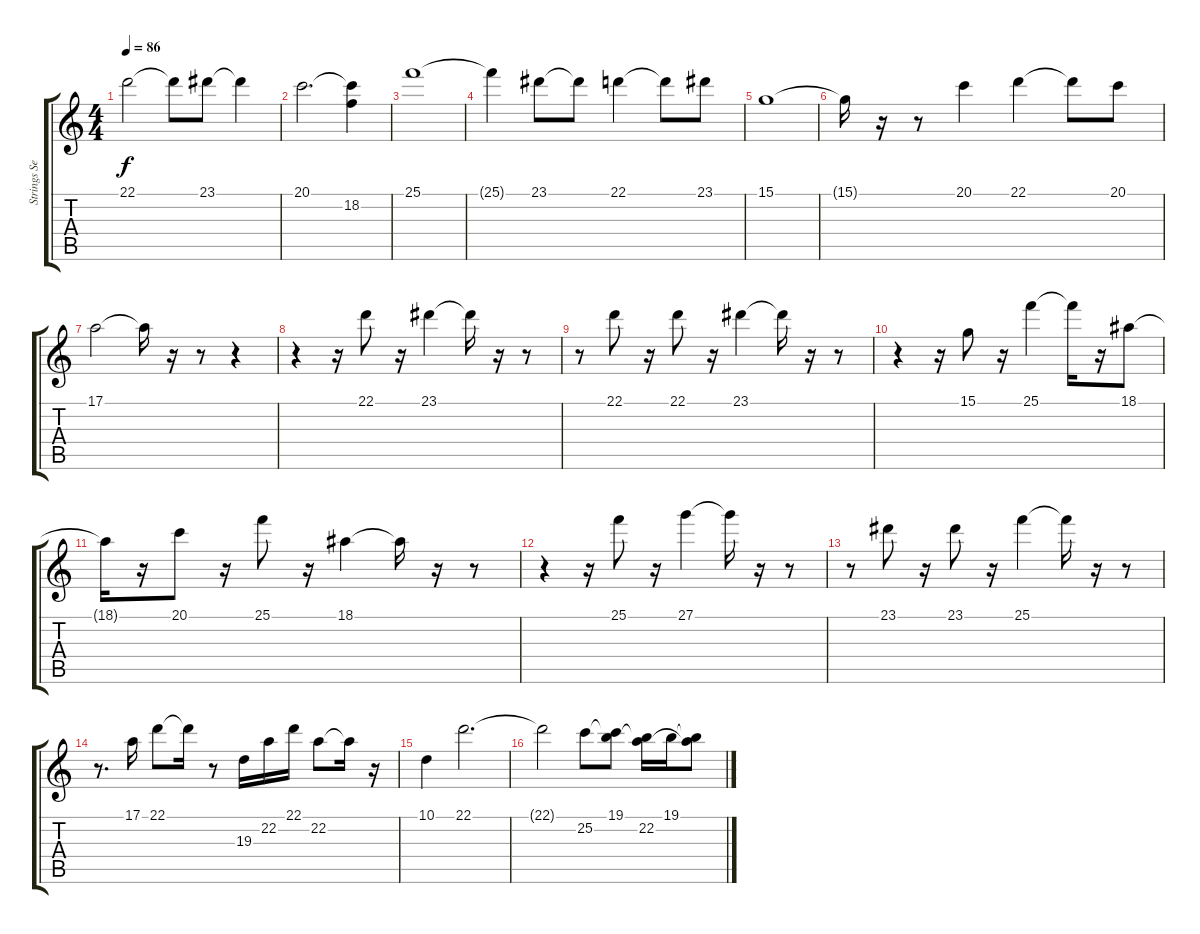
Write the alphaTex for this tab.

\track ("Strings Section" "Strings Se") {instrument stringensemble1}
\staff {score tabs}
\tuning (E4 B3 G3 D3 A2 E2) {hide}
\ts (4 4)
\tempo 86
\clef g2
\ks c
22.1.2{dy f} 22.1{t}.8 23.1.8 23.1{t}.4 |
20.1.2{d} (20.1{t} 18.2).4 |
25.1.1 |
25.1{t}.4 23.1.8 23.1{t}.8 22.1.4 22.1{t}.8 23.1.8 |
15.1.1 |
15.1{t}.16 r.16 r.8 20.1.4 22.1.4 22.1{t}.8 20.1.8 |
17.1.2 17.1{t}.16 r.16 r.8 r.4 |
r.4 r.16 22.1.8 r.16 23.1.4 23.1{t}.16 r.16 r.8 |
r.8 22.1.8 r.16 22.1.8 r.16 23.1.4 23.1{t}.16 r.16 r.8 |
r.4 r.16 15.1.8 r.16 25.1.4 25.1{t}.16 r.16 18.1.8 |
18.1{t}.16 r.16 20.1.8 r.16 25.1.8 r.16 18.1.4 18.1{t}.16 r.16 r.8 |
r.4 r.16 25.1.8 r.16 27.1.4 27.1{t}.16 r.16 r.8 |
r.8 23.1.8 r.16 23.1.8 r.16 25.1.4 25.1{t}.16 r.16 r.8 |
r.8{d} 17.1.16 22.1.8 22.1{t}.16 r.8 19.3.16 22.2.16 22.1.16 22.2.8 22.2{t}.16 r.16 |
10.1.4 22.1.2{d} |
22.1{t}.2 25.2.8 (19.1 25.2{t}).8 (19.1{t} 22.2).16 19.1.16 (19.1{t} 22.2{t}).8
